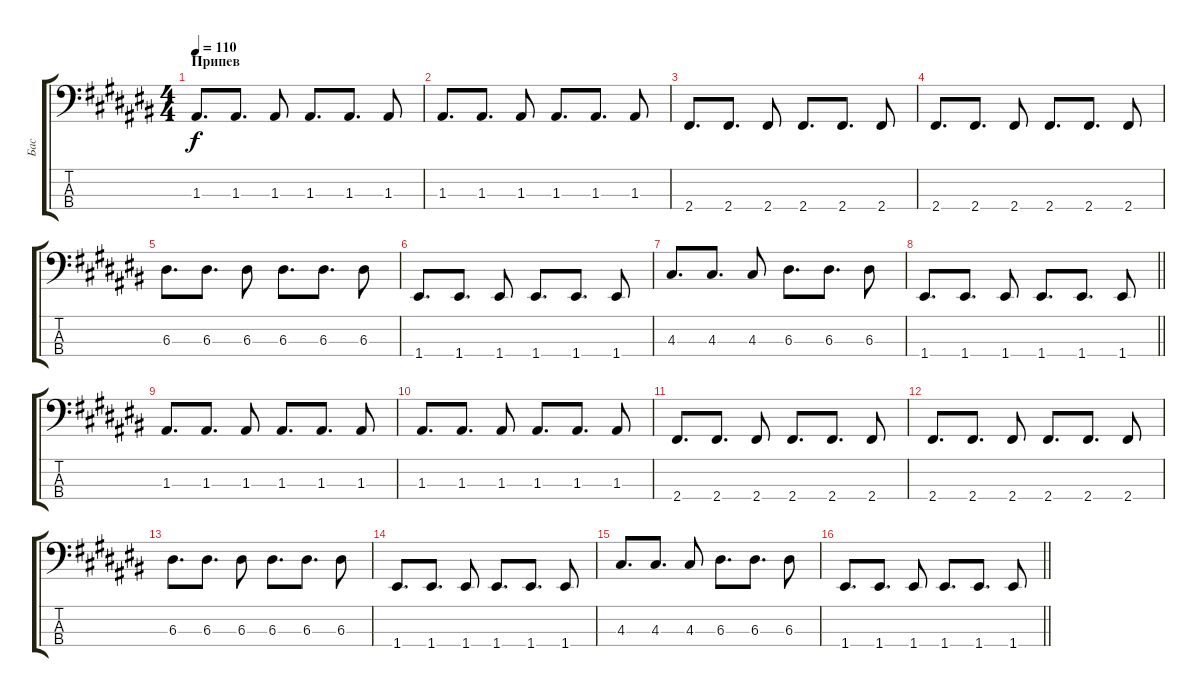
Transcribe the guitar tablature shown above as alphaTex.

\track ("Бас" "Бас") {instrument electricbassfinger}
\staff {score tabs}
\tuning (G2 D2 A1 E1) {hide}
\ts (4 4)
\section ("" "Припев")
\tempo 110
\clef f4
\ks a#minor
1.3.8{d dy f} 1.3.8{d} 1.3.8 1.3.8{d} 1.3.8{d} 1.3.8 |
1.3.8{d} 1.3.8{d} 1.3.8 1.3.8{d} 1.3.8{d} 1.3.8 |
2.4.8{d} 2.4.8{d} 2.4.8 2.4.8{d} 2.4.8{d} 2.4.8 |
2.4.8{d} 2.4.8{d} 2.4.8 2.4.8{d} 2.4.8{d} 2.4.8 |
6.3.8{d} 6.3.8{d} 6.3.8 6.3.8{d} 6.3.8{d} 6.3.8 |
1.4.8{d} 1.4.8{d} 1.4.8 1.4.8{d} 1.4.8{d} 1.4.8 |
4.3.8{d} 4.3.8{d} 4.3.8 6.3.8{d} 6.3.8{d} 6.3.8 |
\barLineRight lightlight
1.4.8{d} 1.4.8{d} 1.4.8 1.4.8{d} 1.4.8{d} 1.4.8 |
1.3.8{d} 1.3.8{d} 1.3.8 1.3.8{d} 1.3.8{d} 1.3.8 |
1.3.8{d} 1.3.8{d} 1.3.8 1.3.8{d} 1.3.8{d} 1.3.8 |
2.4.8{d} 2.4.8{d} 2.4.8 2.4.8{d} 2.4.8{d} 2.4.8 |
2.4.8{d} 2.4.8{d} 2.4.8 2.4.8{d} 2.4.8{d} 2.4.8 |
6.3.8{d} 6.3.8{d} 6.3.8 6.3.8{d} 6.3.8{d} 6.3.8 |
1.4.8{d} 1.4.8{d} 1.4.8 1.4.8{d} 1.4.8{d} 1.4.8 |
4.3.8{d} 4.3.8{d} 4.3.8 6.3.8{d} 6.3.8{d} 6.3.8 |
\barLineRight lightlight
1.4.8{d} 1.4.8{d} 1.4.8 1.4.8{d} 1.4.8{d} 1.4.8
